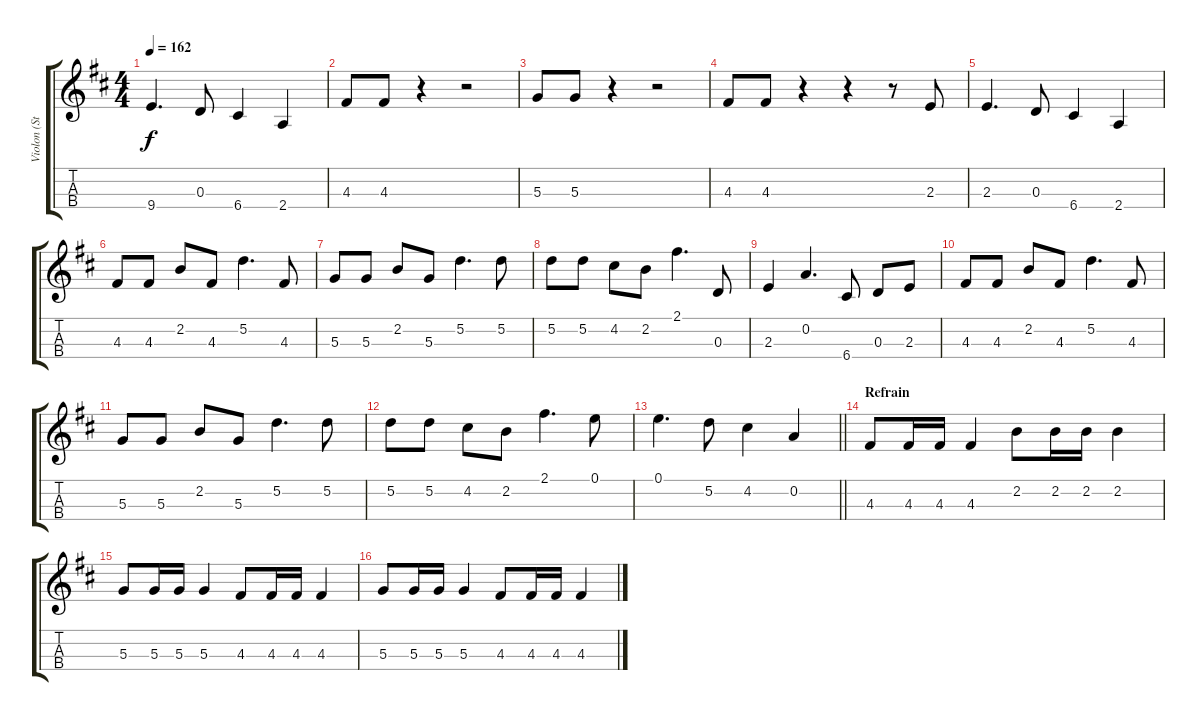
\track ("Violon (Stefe)" "Violon (St") {instrument violin}
\staff {score tabs}
\tuning (E5 A4 D4 G3) {hide}
\ts (4 4)
\tempo 162
\clef g2
\ks d
9.4.4{d dy f} 0.3.8 6.4.4 2.4.4 |
4.3.8 4.3.8 r.4 r.2 |
5.3.8 5.3.8 r.4 r.2 |
4.3.8 4.3.8 r.4 r.4 r.8 2.3.8 |
2.3.4{d} 0.3.8 6.4.4 2.4.4 |
4.3.8 4.3.8 2.2.8 4.3.8 5.2.4{d} 4.3.8 |
5.3.8 5.3.8 2.2.8 5.3.8 5.2.4{d} 5.2.8 |
5.2.8 5.2.8 4.2.8 2.2.8 2.1.4{d} 0.3.8 |
2.3.4 0.2.4{d} 6.4.8 0.3.8 2.3.8 |
4.3.8 4.3.8 2.2.8 4.3.8 5.2.4{d} 4.3.8 |
5.3.8 5.3.8 2.2.8 5.3.8 5.2.4{d} 5.2.8 |
5.2.8 5.2.8 4.2.8 2.2.8 2.1.4{d} 0.1.8 |
\barLineRight lightlight
0.1.4{d} 5.2.8 4.2.4 0.2.4 |
\section ("" "Refrain")
4.3.8 4.3.16 4.3.16 4.3.4 2.2.8 2.2.16 2.2.16 2.2.4 |
5.3.8 5.3.16 5.3.16 5.3.4 4.3.8 4.3.16 4.3.16 4.3.4 |
5.3.8 5.3.16 5.3.16 5.3.4 4.3.8 4.3.16 4.3.16 4.3.4
